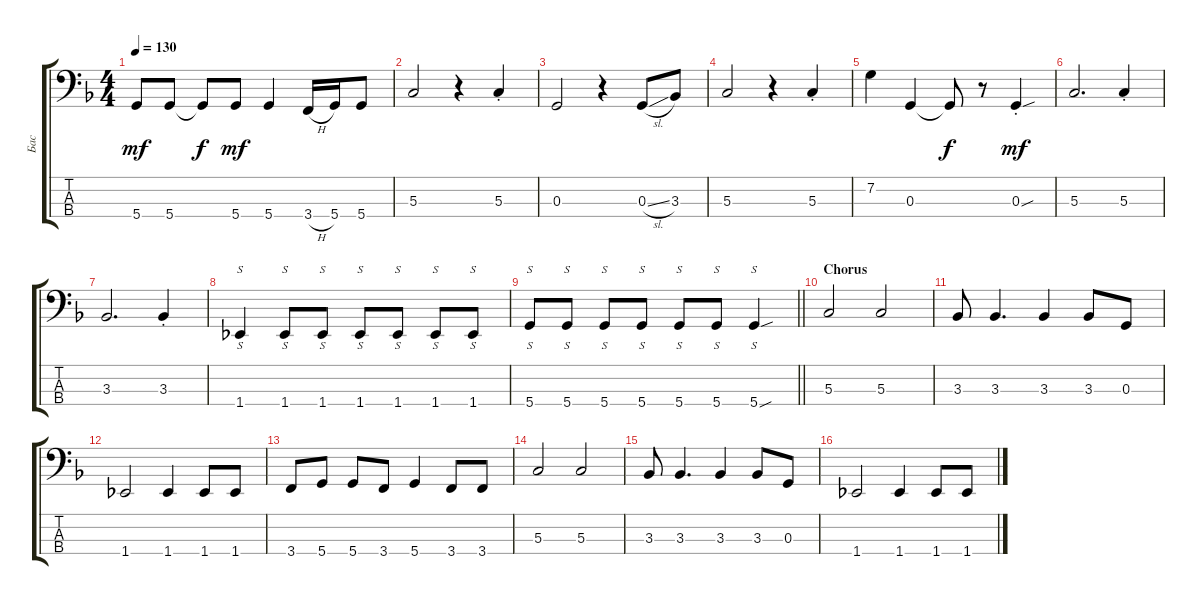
\track ("Бас" "Бас") {instrument electricbassfinger}
\staff {score tabs}
\tuning (F2 C2 G1 D1) {hide}
\ts (4 4)
\tempo 130
\clef f4
\ks dminor
5.4.8{dy mf} 5.4.8 5.4{t}.8{dy f} 5.4.8{dy mf} 5.4.4 3.4{h}.16 5.4.16 5.4.8 |
5.3.2 r.4 5.3{st}.4 |
0.3.2 r.4 0.3{sl}.8 3.3.8 |
5.3.2 r.4 5.3{st}.4 |
7.2.4 0.3.4 0.3{t}.8{dy f} r.8 0.3{sou st}.4{dy mf} |
5.3.2{d} 5.3{st}.4 |
3.3.2{d} 3.3{st}.4 |
1.4.4{s} 1.4.8{s} 1.4.8{s} 1.4.8{s} 1.4.8{s} 1.4.8{s} 1.4.8{s} |
\barLineRight lightlight
5.4.8{s} 5.4.8{s} 5.4.8{s} 5.4.8{s} 5.4.8{s} 5.4.8{s} 5.4{sou}.4{s} |
\section ("" "Chorus")
5.3.2 5.3.2 |
3.3.8 3.3.4{d} 3.3.4 3.3.8 0.3.8 |
1.4.2 1.4.4 1.4.8 1.4.8 |
3.4.8 5.4.8 5.4.8 3.4.8 5.4.4 3.4.8 3.4.8 |
5.3.2 5.3.2 |
3.3.8 3.3.4{d} 3.3.4 3.3.8 0.3.8 |
1.4.2 1.4.4 1.4.8 1.4.8
